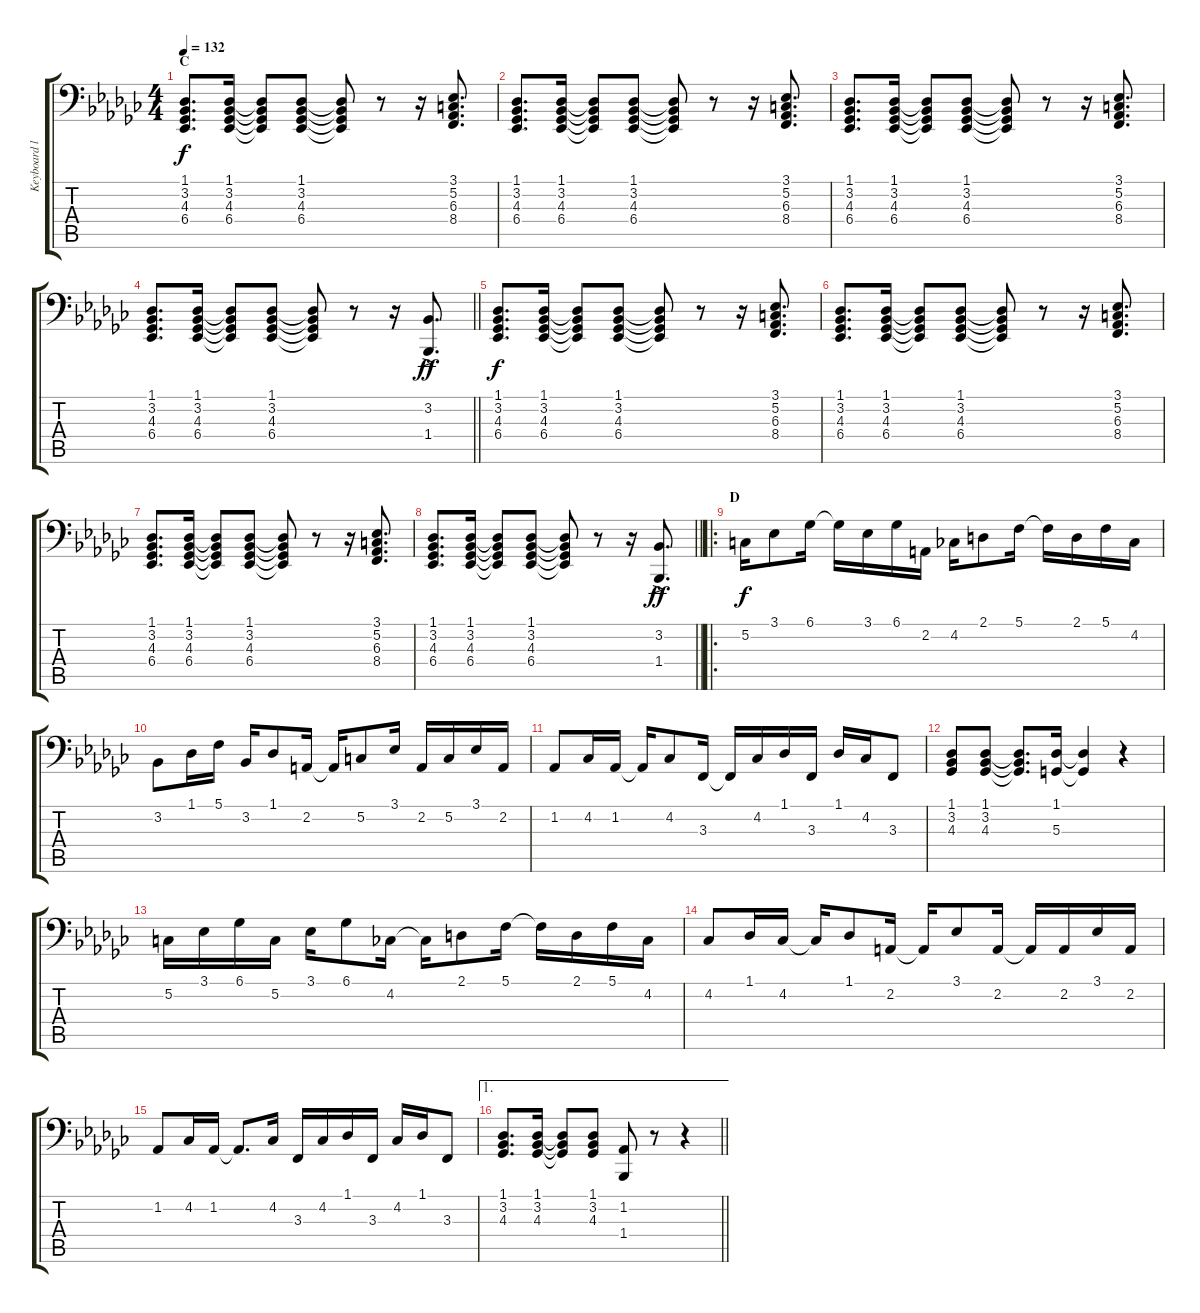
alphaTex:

\track ("Keyboard left hand" "Keyboard l") {instrument electricgrandpiano}
\staff {score tabs}
\tuning (C3 G2 D2 A1 E1 B0) {hide}
\ts (4 4)
\section ("" "C")
\tempo 132
\clef f4
\ks gb
(1.1 3.2 4.3 6.4).8{d dy f} (1.1 3.2 4.3 6.4).16 (1.1{t} 3.2{t} 4.3{t} 6.4{t}).8 (1.1 3.2 4.3 6.4).8 (1.1{t} 3.2{t} 4.3{t} 6.4{t}).8 r.8 r.16 (3.1 5.2 6.3 8.4).8{d} |
(1.1 3.2 4.3 6.4).8{d} (1.1 3.2 4.3 6.4).16 (1.1{t} 3.2{t} 4.3{t} 6.4{t}).8 (1.1 3.2 4.3 6.4).8 (1.1{t} 3.2{t} 4.3{t} 6.4{t}).8 r.8 r.16 (3.1 5.2 6.3 8.4).8{d} |
(1.1 3.2 4.3 6.4).8{d} (1.1 3.2 4.3 6.4).16 (1.1{t} 3.2{t} 4.3{t} 6.4{t}).8 (1.1 3.2 4.3 6.4).8 (1.1{t} 3.2{t} 4.3{t} 6.4{t}).8 r.8 r.16 (3.1 5.2 6.3 8.4).8{d} |
\barLineRight lightlight
(1.1 3.2 4.3 6.4).8{d} (1.1 3.2 4.3 6.4).16 (1.1{t} 3.2{t} 4.3{t} 6.4{t}).8 (1.1 3.2 4.3 6.4).8 (1.1{t} 3.2{t} 4.3{t} 6.4{t}).8 r.8 r.16 (3.2{ac} 1.4{ac}).8{d dy ff} |
(1.1 3.2 4.3 6.4).8{d dy f} (1.1 3.2 4.3 6.4).16 (1.1{t} 3.2{t} 4.3{t} 6.4{t}).8 (1.1 3.2 4.3 6.4).8 (1.1{t} 3.2{t} 4.3{t} 6.4{t}).8 r.8 r.16 (3.1 5.2 6.3 8.4).8{d} |
(1.1 3.2 4.3 6.4).8{d} (1.1 3.2 4.3 6.4).16 (1.1{t} 3.2{t} 4.3{t} 6.4{t}).8 (1.1 3.2 4.3 6.4).8 (1.1{t} 3.2{t} 4.3{t} 6.4{t}).8 r.8 r.16 (3.1 5.2 6.3 8.4).8{d} |
(1.1 3.2 4.3 6.4).8{d} (1.1 3.2 4.3 6.4).16 (1.1{t} 3.2{t} 4.3{t} 6.4{t}).8 (1.1 3.2 4.3 6.4).8 (1.1{t} 3.2{t} 4.3{t} 6.4{t}).8 r.8 r.16 (3.1 5.2 6.3 8.4).8{d} |
\barLineRight lightlight
(1.1 3.2 4.3 6.4).8{d} (1.1 3.2 4.3 6.4).16 (1.1{t} 3.2{t} 4.3{t} 6.4{t}).8 (1.1 3.2 4.3 6.4).8 (1.1{t} 3.2{t} 4.3{t} 6.4{t}).8 r.8 r.16 (3.2{ac} 1.4{ac}).8{d dy ff} |
\ro
\section ("" "D")
5.2.16{dy f} 3.1.8 6.1.16 6.1{t}.16 3.1.16 6.1.16 2.2.16 4.2.16 2.1.8 5.1.16 5.1{t}.16 2.1.16 5.1.16 4.2.16 |
3.2.8 1.1.16 5.1.16 3.2.16 1.1.8 2.2.16 2.2{t}.16 5.2.8 3.1.16 2.2.16 5.2.16 3.1.16 2.2.16 |
1.2.8 4.2.16 1.2.16 1.2{t}.16 4.2.8 3.3.16 3.3{t}.16 4.2.16 1.1.16 3.3.16 1.1.16 4.2.16 3.3.8 |
(1.1 3.2 4.3).8 (1.1 3.2 4.3).8 (1.1{t} 3.2{t} 4.3{t}).8{d} (1.1 5.3).16 (1.1{t} 5.3{t}).4 r.4 |
5.2.16 3.1.16 6.1.16 5.2.16 3.1.16 6.1.8 4.2.16 4.2{t}.16 2.1.8 5.1.16 5.1{t}.16 2.1.16 5.1.16 4.2.16 |
4.2.8 1.1.16 4.2.16 4.2{t}.16 1.1.8 2.2.16 2.2{t}.16 3.1.8 2.2.16 2.2{t}.16 2.2.16 3.1.16 2.2.16 |
1.2.8 4.2.16 1.2.16 1.2{t}.8{d} 4.2.16 3.3.16 4.2.16 1.1.16 3.3.16 4.2.16 1.1.16 3.3.8 |
\ae 1
\barLineRight lightlight
(1.1 3.2 4.3).8{d} (1.1 3.2 4.3).16 (1.1{t} 3.2{t} 4.3{t}).8 (1.1 3.2 4.3).8 (1.2 1.4).8 r.8 r.4
